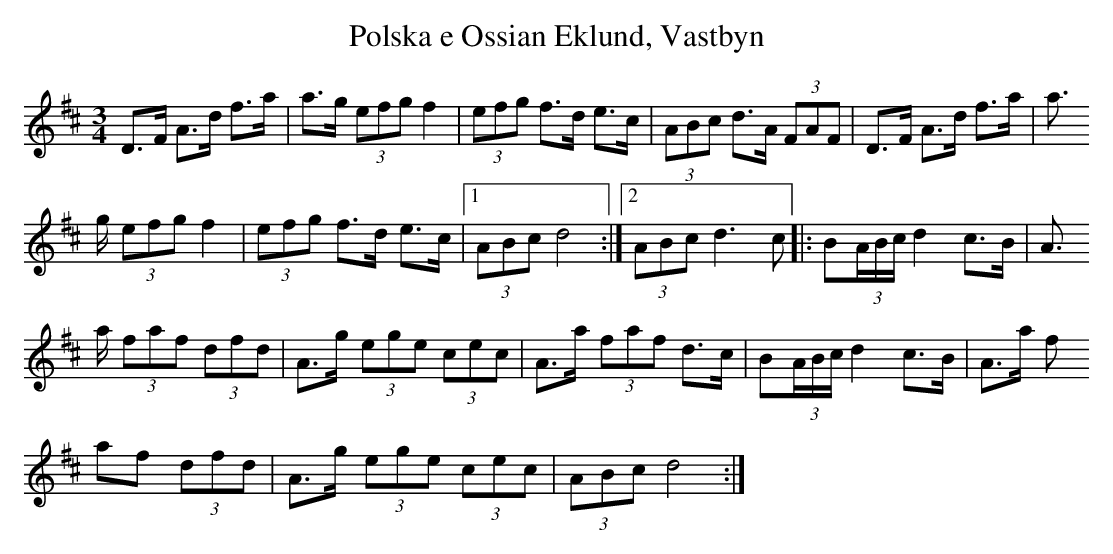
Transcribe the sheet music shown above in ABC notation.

X:1
T:Polska e Ossian Eklund, Vastbyn
L:1/8
M:3/4
K:D
D>F A>d f>a| a>g (3efg f2|(3efg f>d e>c| (3ABc d>A (3FAF|D>F A>d f>a| a>
g (3efg f2|(3efg f>d e>c|1 (3ABc d4:|2 (3ABc d3 c|:B(3A/2B/2c/2 d2 c>B|A
>a (3faf (3dfd|A>g (3ege (3cec|A>a (3faf d>c|B(3A/2B/2c/2 d2 c>B|A>a (3f
af (3dfd|A>g (3ege (3cec|(3ABc d4:|
